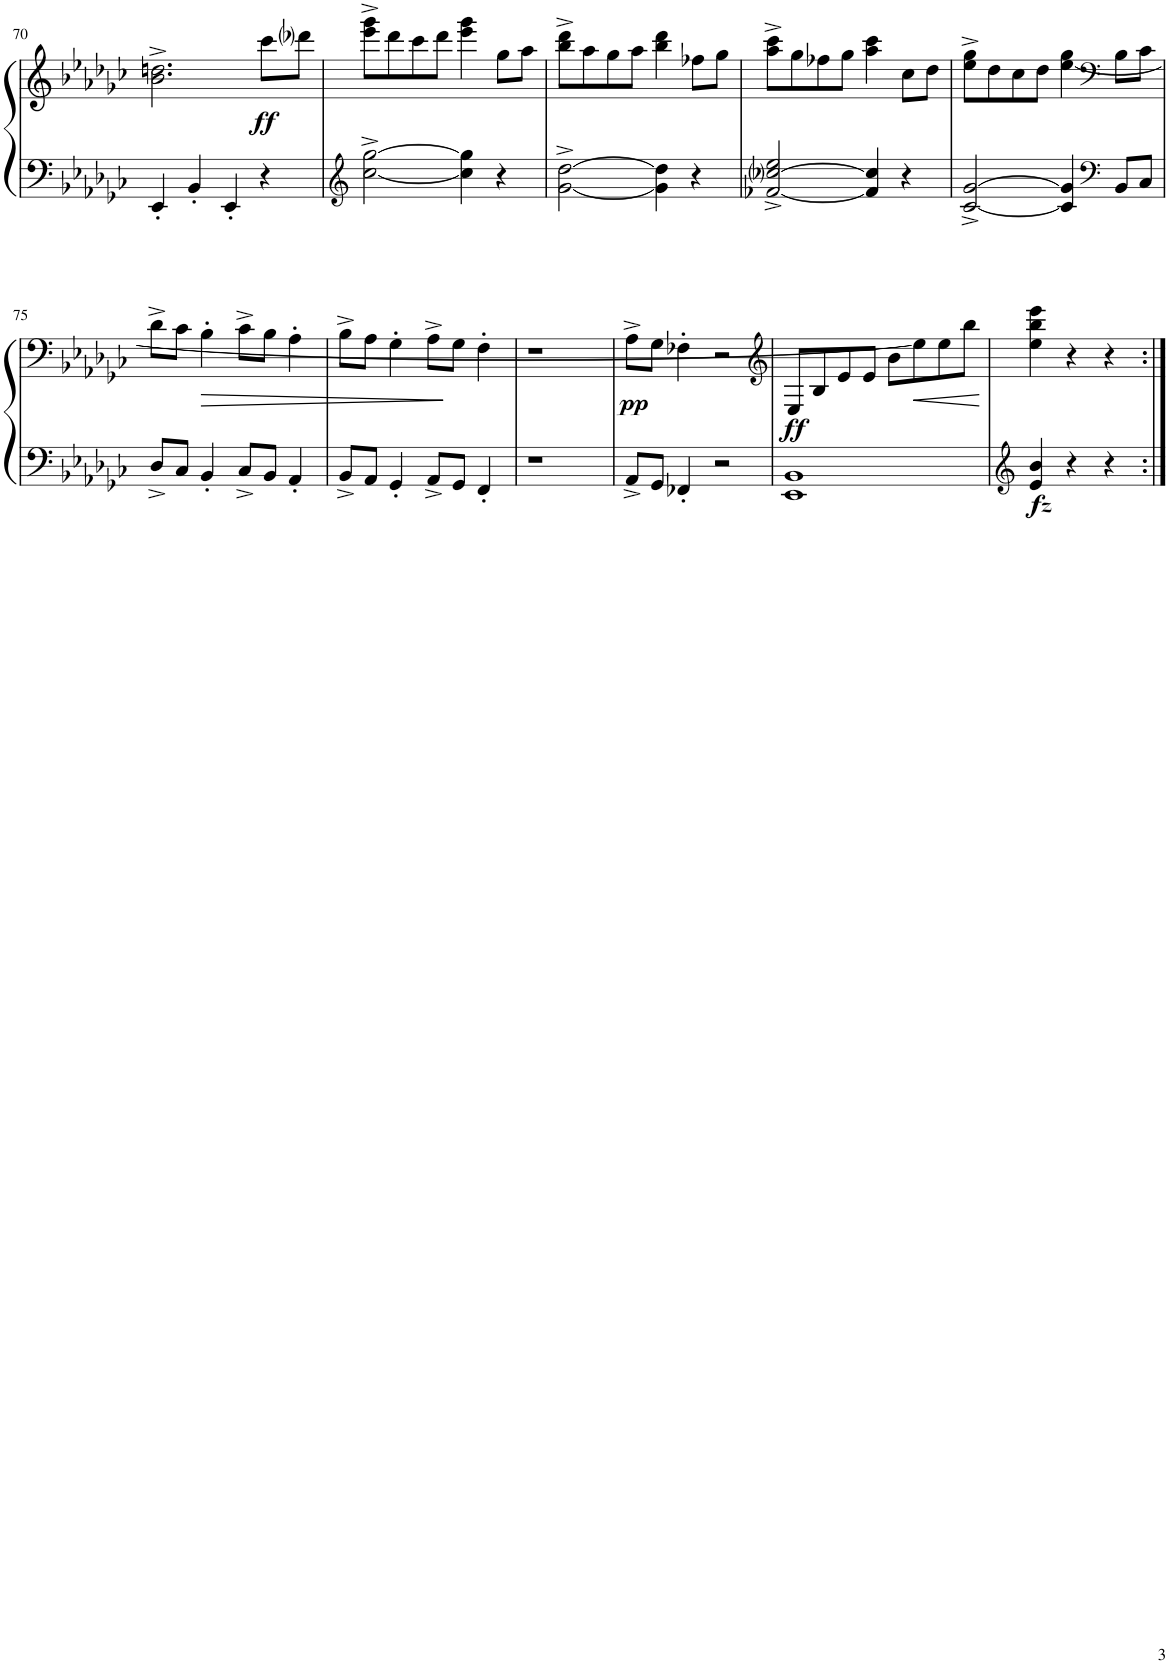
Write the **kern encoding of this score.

**kern	**kern	**dynam
*part1	*part1	*part1
*staff2	*staff1	*staff1/2
*I"Midi_1	*	*
!!LO:PB:g=z
*clefF4	*clefG2	*
*k[b-e-a-d-g-c-]	*k[b-e-a-d-g-c-]	*
*G-:	*G-:	*
*M2/2	*M2/2	*
*met(c|)	*met(c|)	*
=70	=70	=70
4EE-'/	2.b-\^ 2.ddn\^	.
4BB-'/	.	.
4EE-'/	.	.
!	!	!LO:DY:b
4r	8ccc-\L	ff
.	8ddd-i\J	.
=71	=71	=71
*clefG2	*	*
[2cc-\^ [2gg-\^	8eee-\^ 8ggg-\^L	.
.	8ddd-\	.
.	8ccc-\	.
.	8ddd-\J	.
4cc-\] 4gg-\]	4eee-\ 4ggg-\	.
4r	8gg-\L	.
.	8aa-\J	.
=72	=72	=72
[2g-\^ [2dd-\^	8bb-\^ 8ddd-\^L	.
.	8aa-\	.
.	8gg-\	.
.	8aa-\J	.
4g-\] 4dd-\]	4bb-\ 4ddd-\	.
4r	8ff-X\L	.
.	8gg-\J	.
=73	=73	=73
[2f-X/^ [2cc-i/^ 2ee-/^	8aa-\^ 8ccc-\^L	.
.	8gg-\	.
.	8ff-X\	.
.	8gg-\J	.
4f-/] 4cc-/]	4aa-\ 4ccc-\	.
4r	8cc-\L	.
.	8dd-\J	.
=74	=74	=74
[2c-/^ [2g-/^	8ee-\^ 8gg-\^L	.
.	8dd-\	.
.	8cc-\	.
.	8dd-\J	.
4c-/] 4g-/]	[4ee-\ 4gg-\	.
*clefF4	*clefF4	*
8BB-/L	8B-\L	.
8C-/J	8c-\J	.
!!LO:LB:g=z
=75	=75	=75
8D-^/L	8d-^\L	.
8C-/J	8c-\J	.
!	!	!LO:HP:b
4BB-'/	4B-'\	>
8C-^/L	8c-^\L	.
8BB-/J	8B-\J	.
4AA-'/	4A-'\	.
=76	=76	=76
8BB-^/L	8B-^\L	.
8AA-/J	8A-\J	.
4GG-'/	4G-'\	.
8AA-^/L	8A-^\L	.
8GG-/J	8G-\J	]
4FF'/	4F'\	.
=77	=77	=77
1r	1r	.
=78	=78	=78
!	!	!LO:DY:b
8AA-^/L	8A-^\L	pp
8GG-/J	8G-\J	.
4FF-X'/	4F-X'\	.
2r	2r	.
=79	=79	=79
*	*clefG2	*
!	!	!LO:DY:b
1EE- 1BB-	8E-/L	ff
.	8B-/	.
.	8e-/	.
.	8e-/J	.
.	8b-\L	.
!	!	!LO:HP:b
.	8ee-\]	<
.	8ee-\	.
.	8bb-\J	.
.	.	[
=80	=80	=80
*clefG2	*	*
!	!	!LO:DY:b=2
4e-/ 4b-/	4ee-\ 4bb-\ 4eee-\	fz
4r	4r	.
4r	4r	.
=:|!	=:|!	=:|!
*-	*-	*-
